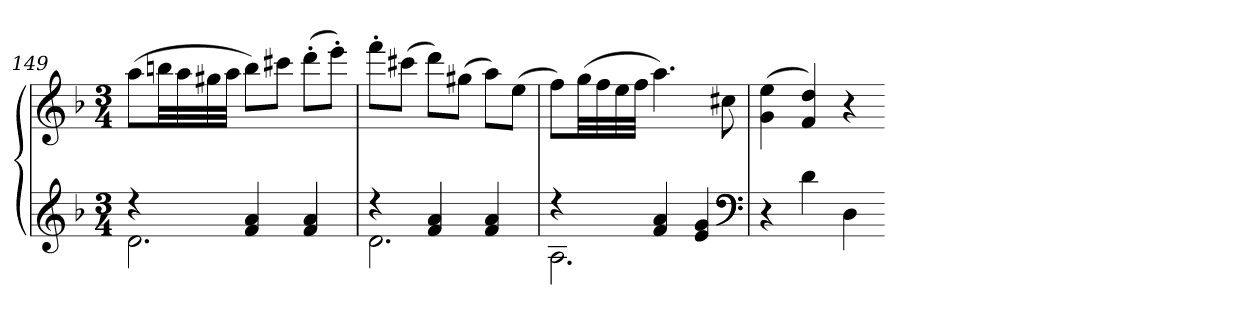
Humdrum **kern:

**kern	**kern
*part1	*part1
*staff2	*staff1
*clefG2	*clefG2
*k[b-]	*k[b-]
*d:	*d:
*M3/4	*M3/4
=149	=149
*^	*
4r	2.d	(8aaL
.	.	32bbnLL
.	.	32aa
.	.	32gg#X
.	.	32aaJJJ
4f 4a	.	8bbL)
.	.	8ccc#XJ
4f 4a	.	(8ddd'L
.	.	8eee'J)
=150	=150	=150
4r	2.d	8fff'L
.	.	(8ccc#XJ
4f 4a	.	8dddL)
.	.	(8gg#XJ
4f 4a	.	8aaL)
.	.	(8eeJ
=151	=151	=151
4r	2.A	8ffL)
.	.	(32ggLL
.	.	32ff
.	.	32ee
.	.	32ffJJJ
4f 4a	.	4.aa)
4e 4g	.	.
.	.	8cc#X
*v	*v	*
*clefF4	*
=152	=152
4r	(4g 4ee
4d	4f 4dd)
4D	4r
=-	=-
*-	*-
